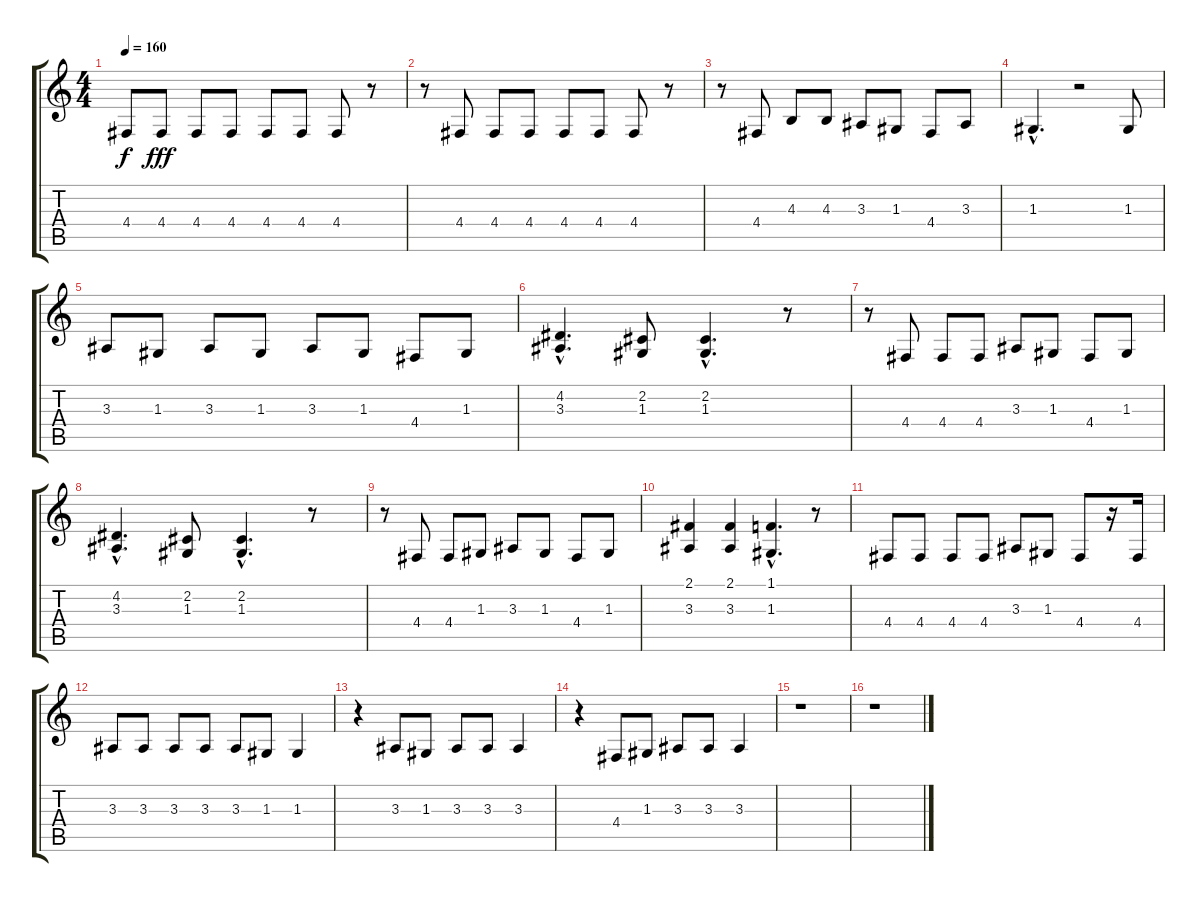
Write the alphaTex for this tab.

\track "" {instrument tenorsax}
\staff {score tabs}
\tuning (E4 B3 G3 D3 A2 E2) {hide}
\ts (4 4)
\tempo 160
\clef g2
\ks c
4.4{t}.8{dy f} 4.4.8{dy fff} 4.4.8 4.4.8 4.4.8 4.4.8 4.4.8 r.8 |
r.8 4.4.8 4.4.8 4.4.8 4.4.8 4.4.8 4.4.8 r.8 |
r.8 4.4.8 4.3.8 4.3.8 3.3.8 1.3.8 4.4.8 3.3.8 |
1.3{hac}.4{d} r.2 1.3.8 |
3.3.8 1.3.8 3.3.8 1.3.8 3.3.8 1.3.8 4.4.8 1.3.8 |
(4.2{hac} 3.3{hac}).4{d} (2.2 1.3).8 (2.2{hac} 1.3{hac}).4{d} r.8 |
r.8 4.4.8 4.4.8 4.4.8 3.3.8 1.3.8 4.4.8 1.3.8 |
(4.2{hac} 3.3{hac}).4{d} (2.2 1.3).8 (2.2{hac} 1.3{hac}).4{d} r.8 |
r.8 4.4.8 4.4.8 1.3.8 3.3.8 1.3.8 4.4.8 1.3.8 |
(2.1 3.3).4 (2.1 3.3).4 (1.1{hac} 1.3{hac}).4{d} r.8 |
4.4.8 4.4.8 4.4.8 4.4.8 3.3.8 1.3.8 4.4.8 r.16 4.4.16 |
3.3.8 3.3.8 3.3.8 3.3.8 3.3.8 1.3.8 1.3.4 |
r.4 3.3.8 1.3.8 3.3.8 3.3.8 3.3.4 |
r.4 4.4.8 1.3.8 3.3.8 3.3.8 3.3.4 |
r.1 |
r.1
